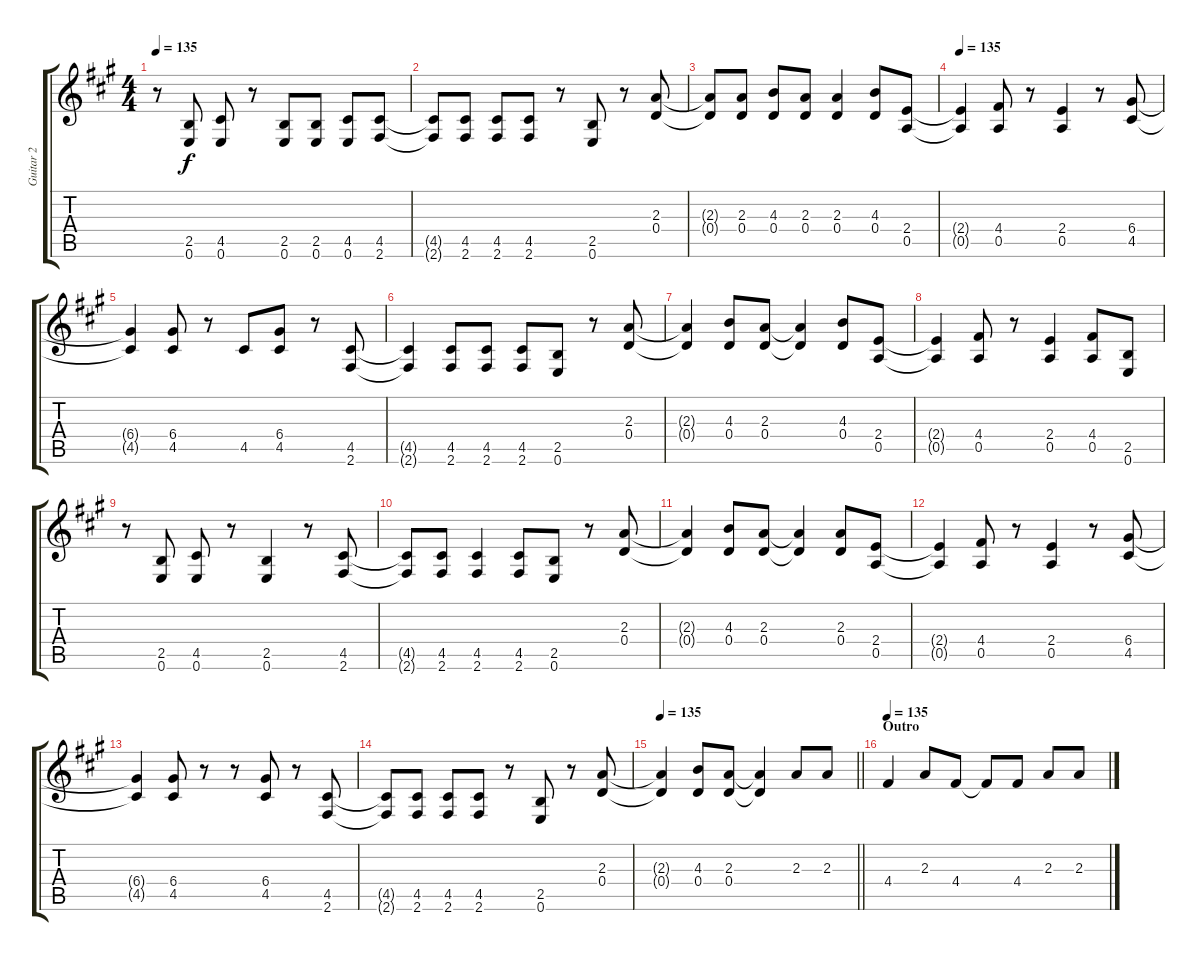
\track ("Guitar 2" "Guitar 2") {instrument overdrivenguitar}
\staff {score tabs}
\tuning (E4 B3 G3 D3 A2 E2) {hide}
\ts (4 4)
\tempo 135
\clef g2
\ks a
r.8{dy f} (2.5 0.6).8 (4.5 0.6).8 r.8 (2.5 0.6).8 (2.5 0.6).8 (4.5 0.6).8 (4.5 2.6).8 |
(4.5{t} 2.6{t}).8 (4.5 2.6).8 (4.5 2.6).8 (4.5 2.6).8 r.8 (2.5 0.6).8 r.8 (2.3 0.4).8 |
(2.3{t} 0.4{t}).8 (2.3 0.4).8 (4.3 0.4).8 (2.3 0.4).8 (2.3 0.4).4 (4.3 0.4).8 (2.4 0.5).8 |
\tempo 135
(2.4{t} 0.5{t}).4 (4.4 0.5).8 r.8 (2.4 0.5).4 r.8 (6.4 4.5).8 |
(6.4{t} 4.5{t}).4 (6.4 4.5).8 r.8 4.5.8 (6.4 4.5).8 r.8 (4.5 2.6).8 |
(4.5{t} 2.6{t}).4 (4.5 2.6).8 (4.5 2.6).8 (4.5 2.6).8 (2.5 0.6).8 r.8 (2.3 0.4).8 |
(2.3{t} 0.4{t}).4 (4.3 0.4).8 (2.3 0.4).8 (2.3{t} 0.4{t}).4 (4.3 0.4).8 (2.4 0.5).8 |
(2.4{t} 0.5{t}).4 (4.4 0.5).8 r.8 (2.4 0.5).4 (4.4 0.5).8 (2.5 0.6).8 |
r.8 (2.5 0.6).8 (4.5 0.6).8 r.8 (2.5 0.6).4 r.8 (4.5 2.6).8 |
(4.5{t} 2.6{t}).8 (4.5 2.6).8 (4.5 2.6).4 (4.5 2.6).8 (2.5 0.6).8 r.8 (2.3 0.4).8 |
(2.3{t} 0.4{t}).4 (4.3 0.4).8 (2.3 0.4).8 (2.3{t} 0.4{t}).4 (2.3 0.4).8 (2.4 0.5).8 |
(2.4{t} 0.5{t}).4 (4.4 0.5).8 r.8 (2.4 0.5).4 r.8 (6.4 4.5).8 |
(6.4{t} 4.5{t}).4 (6.4 4.5).8 r.8 r.8 (6.4 4.5).8 r.8 (4.5 2.6).8 |
(4.5{t} 2.6{t}).8 (4.5 2.6).8 (4.5 2.6).8 (4.5 2.6).8 r.8 (2.5 0.6).8 r.8 (2.3 0.4).8 |
\tempo 135
\barLineRight lightlight
(2.3{t} 0.4{t}).4 (4.3 0.4).8 (2.3 0.4).8 (2.3{t} 0.4{t}).4 2.3.8 2.3.8 |
\section ("" "Outro")
\tempo 135
4.4.4 2.3.8 4.4.8 4.4{t}.8 4.4.8 2.3.8 2.3.8
